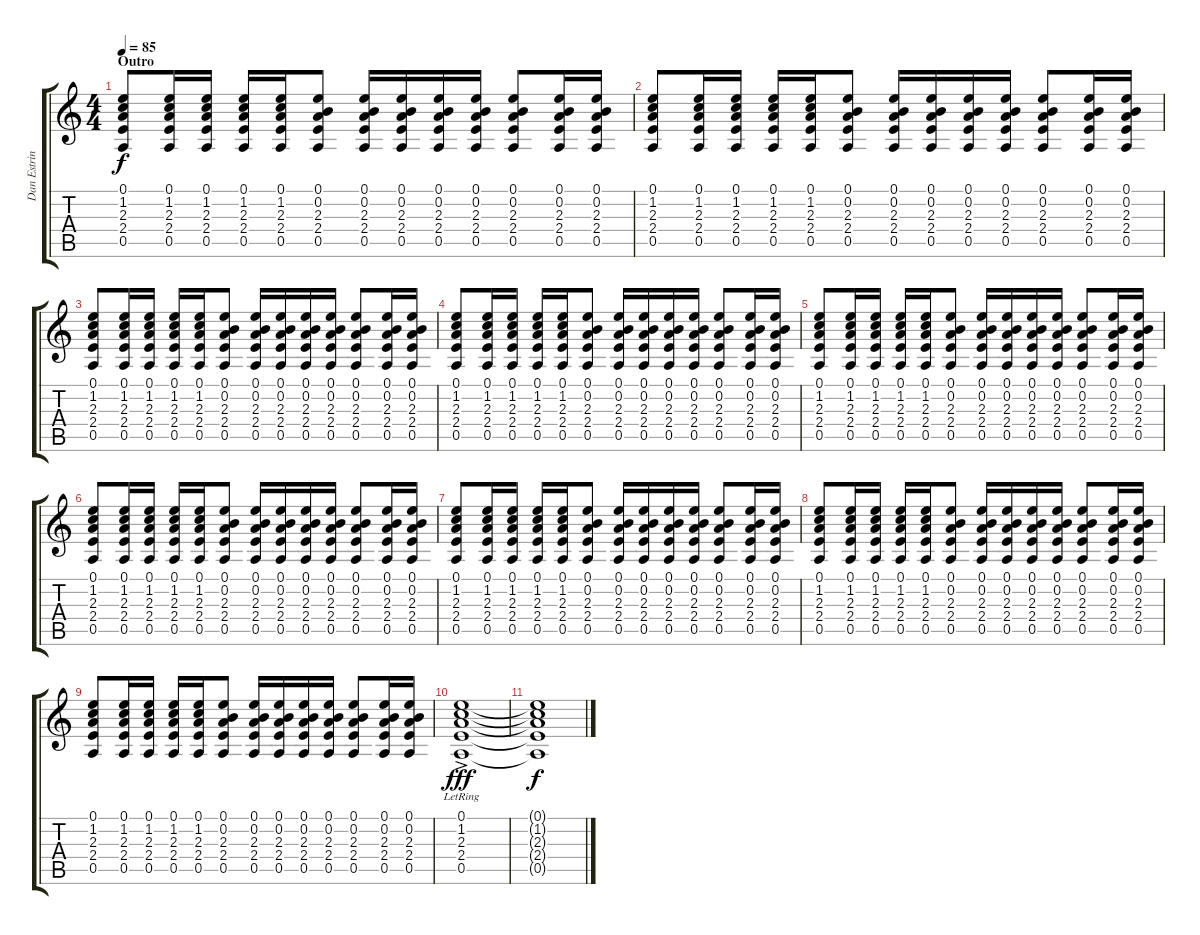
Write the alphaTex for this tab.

\track ("Dan Estrin - Acoustic Guitar" "Dan Estrin") {instrument acousticguitarsteel}
\staff {score tabs}
\tuning (E4 B3 G3 D3 A2 D2) {hide}
\ts (4 4)
\section ("" "Outro")
\tempo 85
\clef g2
\ks c
(0.1 1.2 2.3 2.4 0.5).8{dy f} (0.1 1.2 2.3 2.4 0.5).16 (0.1 1.2 2.3 2.4 0.5).16 (0.1 1.2 2.3 2.4 0.5).16 (0.1 1.2 2.3 2.4 0.5).16 (0.1 0.2 2.3 2.4 0.5).8 (0.1 0.2 2.3 2.4 0.5).16 (0.1 0.2 2.3 2.4 0.5).16 (0.1 0.2 2.3 2.4 0.5).16 (0.1 0.2 2.3 2.4 0.5).16 (0.1 0.2 2.3 2.4 0.5).8 (0.1 0.2 2.3 2.4 0.5).16 (0.1 0.2 2.3 2.4 0.5).16 |
(0.1 1.2 2.3 2.4 0.5).8 (0.1 1.2 2.3 2.4 0.5).16 (0.1 1.2 2.3 2.4 0.5).16 (0.1 1.2 2.3 2.4 0.5).16 (0.1 1.2 2.3 2.4 0.5).16 (0.1 0.2 2.3 2.4 0.5).8 (0.1 0.2 2.3 2.4 0.5).16 (0.1 0.2 2.3 2.4 0.5).16 (0.1 0.2 2.3 2.4 0.5).16 (0.1 0.2 2.3 2.4 0.5).16 (0.1 0.2 2.3 2.4 0.5).8 (0.1 0.2 2.3 2.4 0.5).16 (0.1 0.2 2.3 2.4 0.5).16 |
(0.1 1.2 2.3 2.4 0.5).8 (0.1 1.2 2.3 2.4 0.5).16 (0.1 1.2 2.3 2.4 0.5).16 (0.1 1.2 2.3 2.4 0.5).16 (0.1 1.2 2.3 2.4 0.5).16 (0.1 0.2 2.3 2.4 0.5).8 (0.1 0.2 2.3 2.4 0.5).16 (0.1 0.2 2.3 2.4 0.5).16 (0.1 0.2 2.3 2.4 0.5).16 (0.1 0.2 2.3 2.4 0.5).16 (0.1 0.2 2.3 2.4 0.5).8 (0.1 0.2 2.3 2.4 0.5).16 (0.1 0.2 2.3 2.4 0.5).16 |
(0.1 1.2 2.3 2.4 0.5).8 (0.1 1.2 2.3 2.4 0.5).16 (0.1 1.2 2.3 2.4 0.5).16 (0.1 1.2 2.3 2.4 0.5).16 (0.1 1.2 2.3 2.4 0.5).16 (0.1 0.2 2.3 2.4 0.5).8 (0.1 0.2 2.3 2.4 0.5).16 (0.1 0.2 2.3 2.4 0.5).16 (0.1 0.2 2.3 2.4 0.5).16 (0.1 0.2 2.3 2.4 0.5).16 (0.1 0.2 2.3 2.4 0.5).8 (0.1 0.2 2.3 2.4 0.5).16 (0.1 0.2 2.3 2.4 0.5).16 |
(0.1 1.2 2.3 2.4 0.5).8 (0.1 1.2 2.3 2.4 0.5).16 (0.1 1.2 2.3 2.4 0.5).16 (0.1 1.2 2.3 2.4 0.5).16 (0.1 1.2 2.3 2.4 0.5).16 (0.1 0.2 2.3 2.4 0.5).8 (0.1 0.2 2.3 2.4 0.5).16 (0.1 0.2 2.3 2.4 0.5).16 (0.1 0.2 2.3 2.4 0.5).16 (0.1 0.2 2.3 2.4 0.5).16 (0.1 0.2 2.3 2.4 0.5).8 (0.1 0.2 2.3 2.4 0.5).16 (0.1 0.2 2.3 2.4 0.5).16 |
(0.1 1.2 2.3 2.4 0.5).8 (0.1 1.2 2.3 2.4 0.5).16 (0.1 1.2 2.3 2.4 0.5).16 (0.1 1.2 2.3 2.4 0.5).16 (0.1 1.2 2.3 2.4 0.5).16 (0.1 0.2 2.3 2.4 0.5).8 (0.1 0.2 2.3 2.4 0.5).16 (0.1 0.2 2.3 2.4 0.5).16 (0.1 0.2 2.3 2.4 0.5).16 (0.1 0.2 2.3 2.4 0.5).16 (0.1 0.2 2.3 2.4 0.5).8 (0.1 0.2 2.3 2.4 0.5).16 (0.1 0.2 2.3 2.4 0.5).16 |
(0.1 1.2 2.3 2.4 0.5).8 (0.1 1.2 2.3 2.4 0.5).16 (0.1 1.2 2.3 2.4 0.5).16 (0.1 1.2 2.3 2.4 0.5).16 (0.1 1.2 2.3 2.4 0.5).16 (0.1 0.2 2.3 2.4 0.5).8 (0.1 0.2 2.3 2.4 0.5).16 (0.1 0.2 2.3 2.4 0.5).16 (0.1 0.2 2.3 2.4 0.5).16 (0.1 0.2 2.3 2.4 0.5).16 (0.1 0.2 2.3 2.4 0.5).8 (0.1 0.2 2.3 2.4 0.5).16 (0.1 0.2 2.3 2.4 0.5).16 |
(0.1 1.2 2.3 2.4 0.5).8 (0.1 1.2 2.3 2.4 0.5).16 (0.1 1.2 2.3 2.4 0.5).16 (0.1 1.2 2.3 2.4 0.5).16 (0.1 1.2 2.3 2.4 0.5).16 (0.1 0.2 2.3 2.4 0.5).8 (0.1 0.2 2.3 2.4 0.5).16 (0.1 0.2 2.3 2.4 0.5).16 (0.1 0.2 2.3 2.4 0.5).16 (0.1 0.2 2.3 2.4 0.5).16 (0.1 0.2 2.3 2.4 0.5).8 (0.1 0.2 2.3 2.4 0.5).16 (0.1 0.2 2.3 2.4 0.5).16 |
(0.1 1.2 2.3 2.4 0.5).8 (0.1 1.2 2.3 2.4 0.5).16 (0.1 1.2 2.3 2.4 0.5).16 (0.1 1.2 2.3 2.4 0.5).16 (0.1 1.2 2.3 2.4 0.5).16 (0.1 0.2 2.3 2.4 0.5).8 (0.1 0.2 2.3 2.4 0.5).16 (0.1 0.2 2.3 2.4 0.5).16 (0.1 0.2 2.3 2.4 0.5).16 (0.1 0.2 2.3 2.4 0.5).16 (0.1 0.2 2.3 2.4 0.5).8 (0.1 0.2 2.3 2.4 0.5).16 (0.1 0.2 2.3 2.4 0.5).16 |
(0.1{ac lr} 1.2{ac} 2.3{ac} 2.4{ac} 0.5{ac}).1{dy fff} |
(0.1{t} 1.2{t} 2.3{t} 2.4{t} 0.5{t}).1{dy f}
